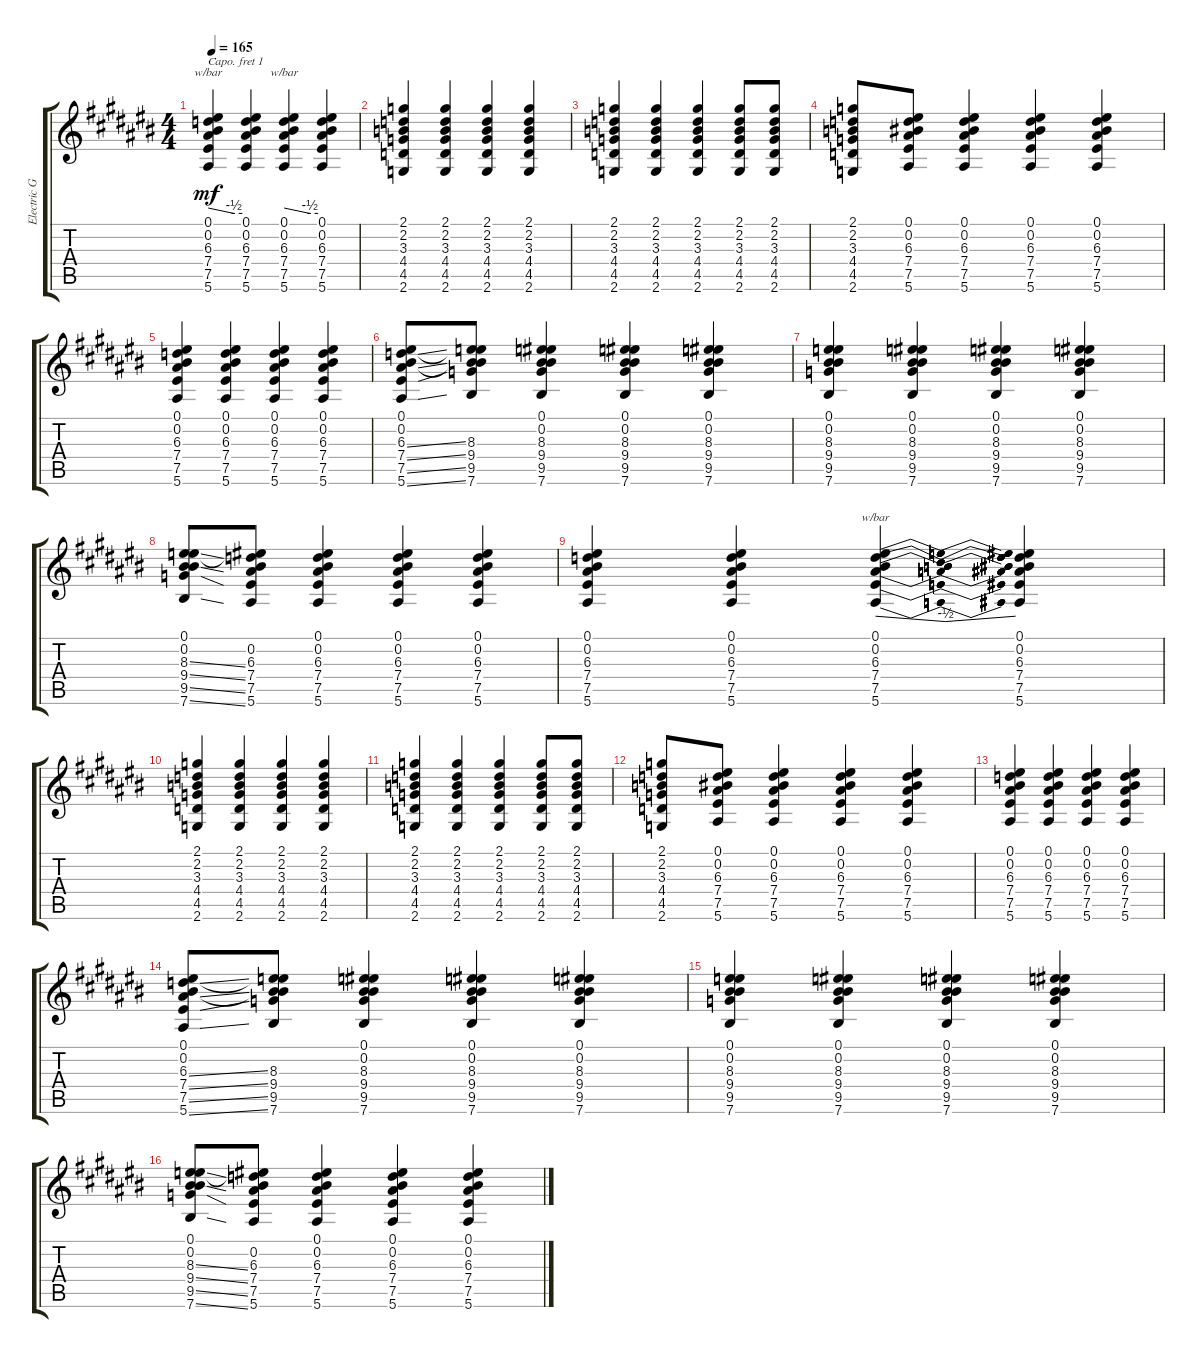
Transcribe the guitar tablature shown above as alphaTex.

\track ("Electric Guitar" "Electric G") {instrument overdrivenguitar}
\staff {score tabs}
\capo 1
\tuning (E4 B3 G3 D3 A2 E2) {hide}
\ts (4 4)
\tempo 165
\clef g2
\ks c#
(0.1 0.2 6.3 7.4 7.5 5.6).4{tbe (custom default 0 0 45 -2 60 -2) dy mf} (0.1 0.2 6.3 7.4 7.5 5.6).4 (0.1 0.2 6.3 7.4 7.5 5.6).4{tbe (custom default 0 0 45 -2 60 -2)} (0.1 0.2 6.3 7.4 7.5 5.6).4 |
(2.1 2.2 3.3 4.4 4.5 2.6).4 (2.1 2.2 3.3 4.4 4.5 2.6).4 (2.1 2.2 3.3 4.4 4.5 2.6).4 (2.1 2.2 3.3 4.4 4.5 2.6).4 |
(2.1 2.2 3.3 4.4 4.5 2.6).4 (2.1 2.2 3.3 4.4 4.5 2.6).4 (2.1 2.2 3.3 4.4 4.5 2.6).4 (2.1 2.2 3.3 4.4 4.5 2.6).8 (2.1 2.2 3.3 4.4 4.5 2.6).8 |
(2.1 2.2 3.3 4.4 4.5 2.6).8 (0.1 0.2 6.3 7.4 7.5 5.6).8 (0.1 0.2 6.3 7.4 7.5 5.6).4 (0.1 0.2 6.3 7.4 7.5 5.6).4 (0.1 0.2 6.3 7.4 7.5 5.6).4 |
(0.1 0.2 6.3 7.4 7.5 5.6).4 (0.1 0.2 6.3 7.4 7.5 5.6).4 (0.1 0.2 6.3 7.4 7.5 5.6).4 (0.1 0.2 6.3 7.4 7.5 5.6).4 |
(0.1 0.2 6.3{ss} 7.4{ss} 7.5{ss} 5.6{ss}).8 (0.1{t} 0.2{t} 8.3 9.4 9.5 7.6).8 (0.1 0.2 8.3 9.4 9.5 7.6).4 (0.1 0.2 8.3 9.4 9.5 7.6).4 (0.1 0.2 8.3 9.4 9.5 7.6).4 |
(0.1 0.2 8.3 9.4 9.5 7.6).4 (0.1 0.2 8.3 9.4 9.5 7.6).4 (0.1 0.2 8.3 9.4 9.5 7.6).4 (0.1 0.2 8.3 9.4 9.5 7.6).4 |
(0.1 0.2 8.3{ss} 9.4{ss} 9.5{ss} 7.6{ss}).8 (0.1{t} 0.2 6.3 7.4 7.5 5.6).8 (0.1 0.2 6.3 7.4 7.5 5.6).4 (0.1 0.2 6.3 7.4 7.5 5.6).4 (0.1 0.2 6.3 7.4 7.5 5.6).4 |
(0.1 0.2 6.3 7.4 7.5 5.6).4 (0.1 0.2 6.3 7.4 7.5 5.6).4 (0.1 0.2 6.3 7.4 7.5 5.6).4{tbe (dip default 0 0 30 -2 60 0)} (0.1 0.2 6.3 7.4 7.5 5.6).4 |
(2.1 2.2 3.3 4.4 4.5 2.6).4 (2.1 2.2 3.3 4.4 4.5 2.6).4 (2.1 2.2 3.3 4.4 4.5 2.6).4 (2.1 2.2 3.3 4.4 4.5 2.6).4 |
(2.1 2.2 3.3 4.4 4.5 2.6).4 (2.1 2.2 3.3 4.4 4.5 2.6).4 (2.1 2.2 3.3 4.4 4.5 2.6).4 (2.1 2.2 3.3 4.4 4.5 2.6).8 (2.1 2.2 3.3 4.4 4.5 2.6).8 |
(2.1 2.2 3.3 4.4 4.5 2.6).8 (0.1 0.2 6.3 7.4 7.5 5.6).8 (0.1 0.2 6.3 7.4 7.5 5.6).4 (0.1 0.2 6.3 7.4 7.5 5.6).4 (0.1 0.2 6.3 7.4 7.5 5.6).4 |
(0.1 0.2 6.3 7.4 7.5 5.6).4 (0.1 0.2 6.3 7.4 7.5 5.6).4 (0.1 0.2 6.3 7.4 7.5 5.6).4 (0.1 0.2 6.3 7.4 7.5 5.6).4 |
(0.1 0.2 6.3{ss} 7.4{ss} 7.5{ss} 5.6{ss}).8 (0.1{t} 0.2{t} 8.3 9.4 9.5 7.6).8 (0.1 0.2 8.3 9.4 9.5 7.6).4 (0.1 0.2 8.3 9.4 9.5 7.6).4 (0.1 0.2 8.3 9.4 9.5 7.6).4 |
(0.1 0.2 8.3 9.4 9.5 7.6).4 (0.1 0.2 8.3 9.4 9.5 7.6).4 (0.1 0.2 8.3 9.4 9.5 7.6).4 (0.1 0.2 8.3 9.4 9.5 7.6).4 |
(0.1 0.2 8.3{ss} 9.4{ss} 9.5{ss} 7.6{ss}).8 (0.1{t} 0.2 6.3 7.4 7.5 5.6).8 (0.1 0.2 6.3 7.4 7.5 5.6).4 (0.1 0.2 6.3 7.4 7.5 5.6).4 (0.1 0.2 6.3 7.4 7.5 5.6).4
